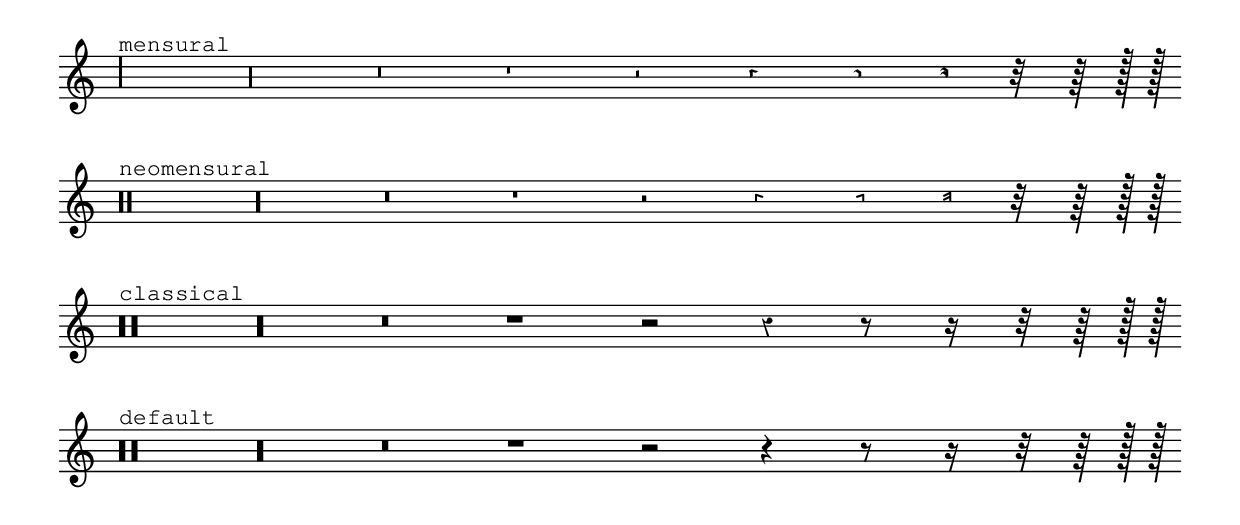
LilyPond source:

%% Do not edit this file; it is auto-generated from LSR http://lsr.dsi.unimi.it
%% This file is in the public domain.
\version "2.11.49"

\header {
  lsrtags = "rhythms, ancient-notation, tweaks-and-overrides"

 doctitlees = "Estilos de silencios"
 texidoces = "
Los silencios se pueden imprimir en distintos estilos.

"
  texidoc = "
Rests may be used in various styles.




"
  doctitle = "Rest styles"
} % begin verbatim
\layout {
  indent = 0.0
  \context {
    \Staff
    \remove "Time_signature_engraver"
  }
}

\relative c {
  \set Score.timing = ##f
  \override Staff.Rest  #'style = #'mensural
  r\maxima^\markup \typewriter { mensural }
  r\longa r\breve r1 r2 r4 r8 r16 r32 r64 r128 r128
  \bar ""
  
  \override Staff.Rest  #'style = #'neomensural
  r\maxima^\markup \typewriter { neomensural }
  r\longa r\breve r1 r2 r4 r8 r16 r32 r64 r128 r128
  \bar ""
  
  \override Staff.Rest  #'style = #'classical
  r\maxima^\markup \typewriter { classical }
  r\longa r\breve r1 r2 r4 r8 r16 r32 r64 r128 r128
  \bar ""
  
  \override Staff.Rest  #'style = #'default
  r\maxima^\markup \typewriter { default }
  r\longa r\breve r1 r2 r4 r8 r16 r32 r64 r128 r128
}
